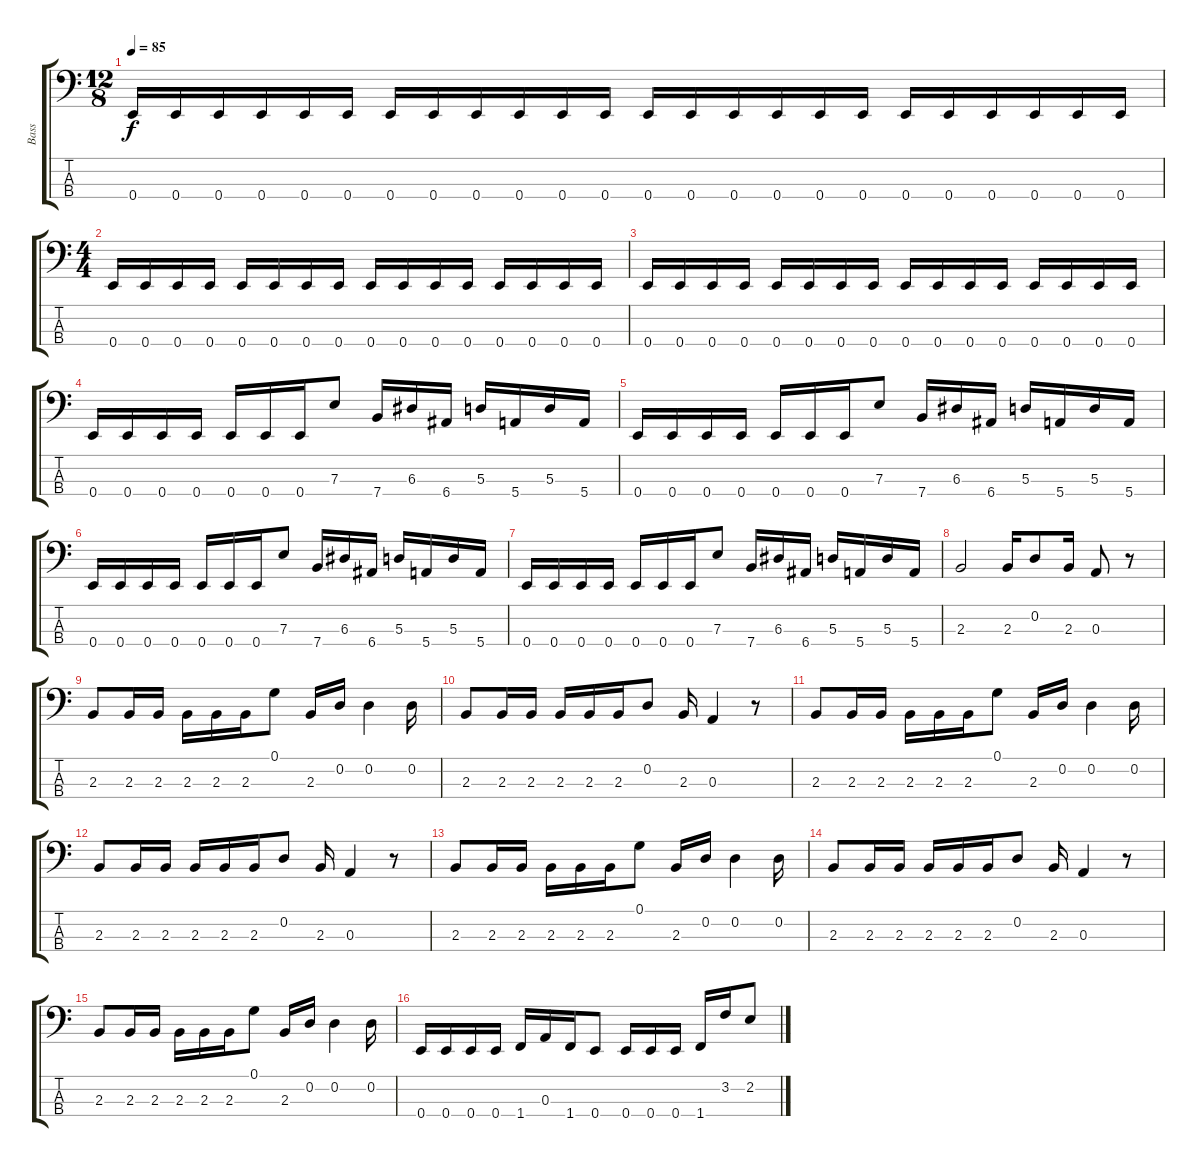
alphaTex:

\track ("Bass" "Bass") {instrument electricbassfinger}
\staff {score tabs}
\tuning (G2 D2 A1 E1) {hide}
\ts (12 8)
\tempo 85
\clef f4
\ks c
0.4.16{dy f instrument electricbassfinger} 0.4.16 0.4.16 0.4.16 0.4.16 0.4.16 0.4.16 0.4.16 0.4.16 0.4.16 0.4.16 0.4.16 0.4.16 0.4.16 0.4.16 0.4.16 0.4.16 0.4.16 0.4.16 0.4.16 0.4.16 0.4.16 0.4.16 0.4.16 |
\ts (4 4)
0.4.16 0.4.16 0.4.16 0.4.16 0.4.16 0.4.16 0.4.16 0.4.16 0.4.16 0.4.16 0.4.16 0.4.16 0.4.16 0.4.16 0.4.16 0.4.16 |
0.4.16 0.4.16 0.4.16 0.4.16 0.4.16 0.4.16 0.4.16 0.4.16 0.4.16 0.4.16 0.4.16 0.4.16 0.4.16 0.4.16 0.4.16 0.4.16 |
0.4.16 0.4.16 0.4.16 0.4.16 0.4.16 0.4.16 0.4.16 7.3.8 7.4.16 6.3.16 6.4.16 5.3.16 5.4.16 5.3.16 5.4.16 |
0.4.16 0.4.16 0.4.16 0.4.16 0.4.16 0.4.16 0.4.16 7.3.8 7.4.16 6.3.16 6.4.16 5.3.16 5.4.16 5.3.16 5.4.16 |
0.4.16 0.4.16 0.4.16 0.4.16 0.4.16 0.4.16 0.4.16 7.3.8 7.4.16 6.3.16 6.4.16 5.3.16 5.4.16 5.3.16 5.4.16 |
0.4.16 0.4.16 0.4.16 0.4.16 0.4.16 0.4.16 0.4.16 7.3.8 7.4.16 6.3.16 6.4.16 5.3.16 5.4.16 5.3.16 5.4.16 |
2.3.2 2.3.16 0.2.8 2.3.16 0.3.8 r.8 |
2.3.8 2.3.16 2.3.16 2.3.16 2.3.16 2.3.16 0.1.8 2.3.16 0.2.16 0.2.4 0.2.16 |
2.3.8 2.3.16 2.3.16 2.3.16 2.3.16 2.3.16 0.2.8 2.3.16 0.3.4 r.8 |
2.3.8 2.3.16 2.3.16 2.3.16 2.3.16 2.3.16 0.1.8 2.3.16 0.2.16 0.2.4 0.2.16 |
2.3.8 2.3.16 2.3.16 2.3.16 2.3.16 2.3.16 0.2.8 2.3.16 0.3.4 r.8 |
2.3.8 2.3.16 2.3.16 2.3.16 2.3.16 2.3.16 0.1.8 2.3.16 0.2.16 0.2.4 0.2.16 |
2.3.8 2.3.16 2.3.16 2.3.16 2.3.16 2.3.16 0.2.8 2.3.16 0.3.4 r.8 |
2.3.8 2.3.16 2.3.16 2.3.16 2.3.16 2.3.16 0.1.8 2.3.16 0.2.16 0.2.4 0.2.16 |
0.4.16 0.4.16 0.4.16 0.4.16 1.4.16 0.3.16 1.4.16 0.4.8 0.4.16 0.4.16 0.4.16 1.4.16 3.2.16 2.2.8
